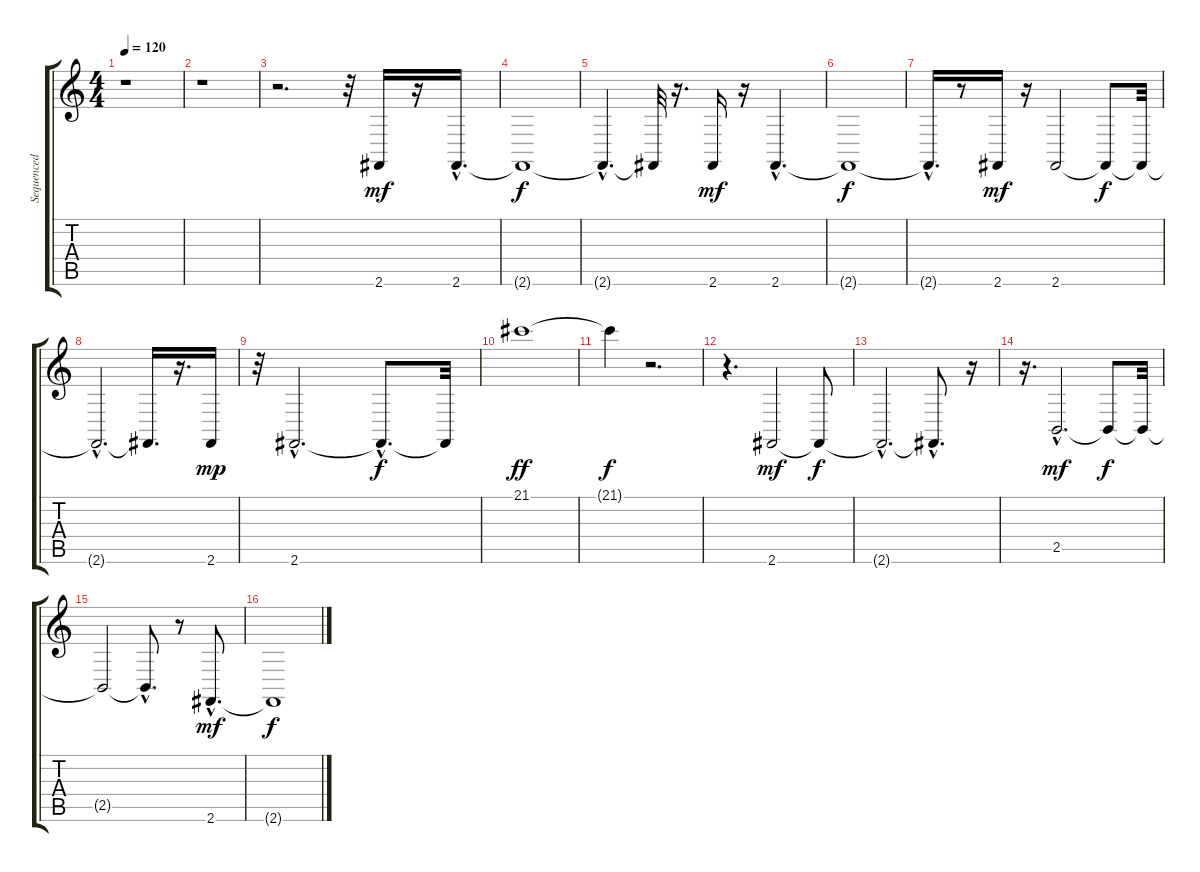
\track ("Sequenced by Sergey Savchenko." "Sequenced ") {instrument acousticgrandpiano}
\staff {score tabs}
\tuning (E4 B3 G3 D3 A2 E2) {hide}
\ts (4 4)
\tempo 120
\clef g2
\ks c
r.1{dy mf instrument acousticgrandpiano} |
r.1 |
r.2{d} r.32 2.6.16{volume 11 balance 8 instrument fx5brightness} r.16 2.6{hac}.16{d} |
2.6{t}.1{dy f} |
2.6{hac t}.4{d} 2.6{t}.32 r.16{d} 2.6.16{dy mf} r.16 2.6{hac}.4{d} |
2.6{t}.1{dy f} |
2.6{hac t}.16{d} r.8 2.6.16{dy mf} r.16 2.6.2 2.6{t}.8{dy f} 2.6{t}.32 |
2.6{hac t}.2{d} 2.6{t}.16{d} r.16{d} 2.6.16{dy mp instrument fx5brightness} |
r.32 2.6{hac}.2{d} 2.6{hac t}.8{d dy f} 2.6{t}.32 |
21.1.1{dy ff balance 16 instrument reversecymbal} |
21.1{t}.4{dy f} r.2{d} |
r.4{d} 2.6.2{dy mf balance 8 instrument fx5brightness} 2.6{t}.8{dy f} |
2.6{hac t}.2{d} 2.6{hac t}.8{d} r.16 |
r.16{d} 2.5{hac}.2{d dy mf} 2.5{t}.8{dy f} 2.5{t}.32 |
2.5{t}.2 2.5{hac t}.8{d} r.8 2.6{hac}.8{d dy mf} |
2.6{t}.1{dy f}
